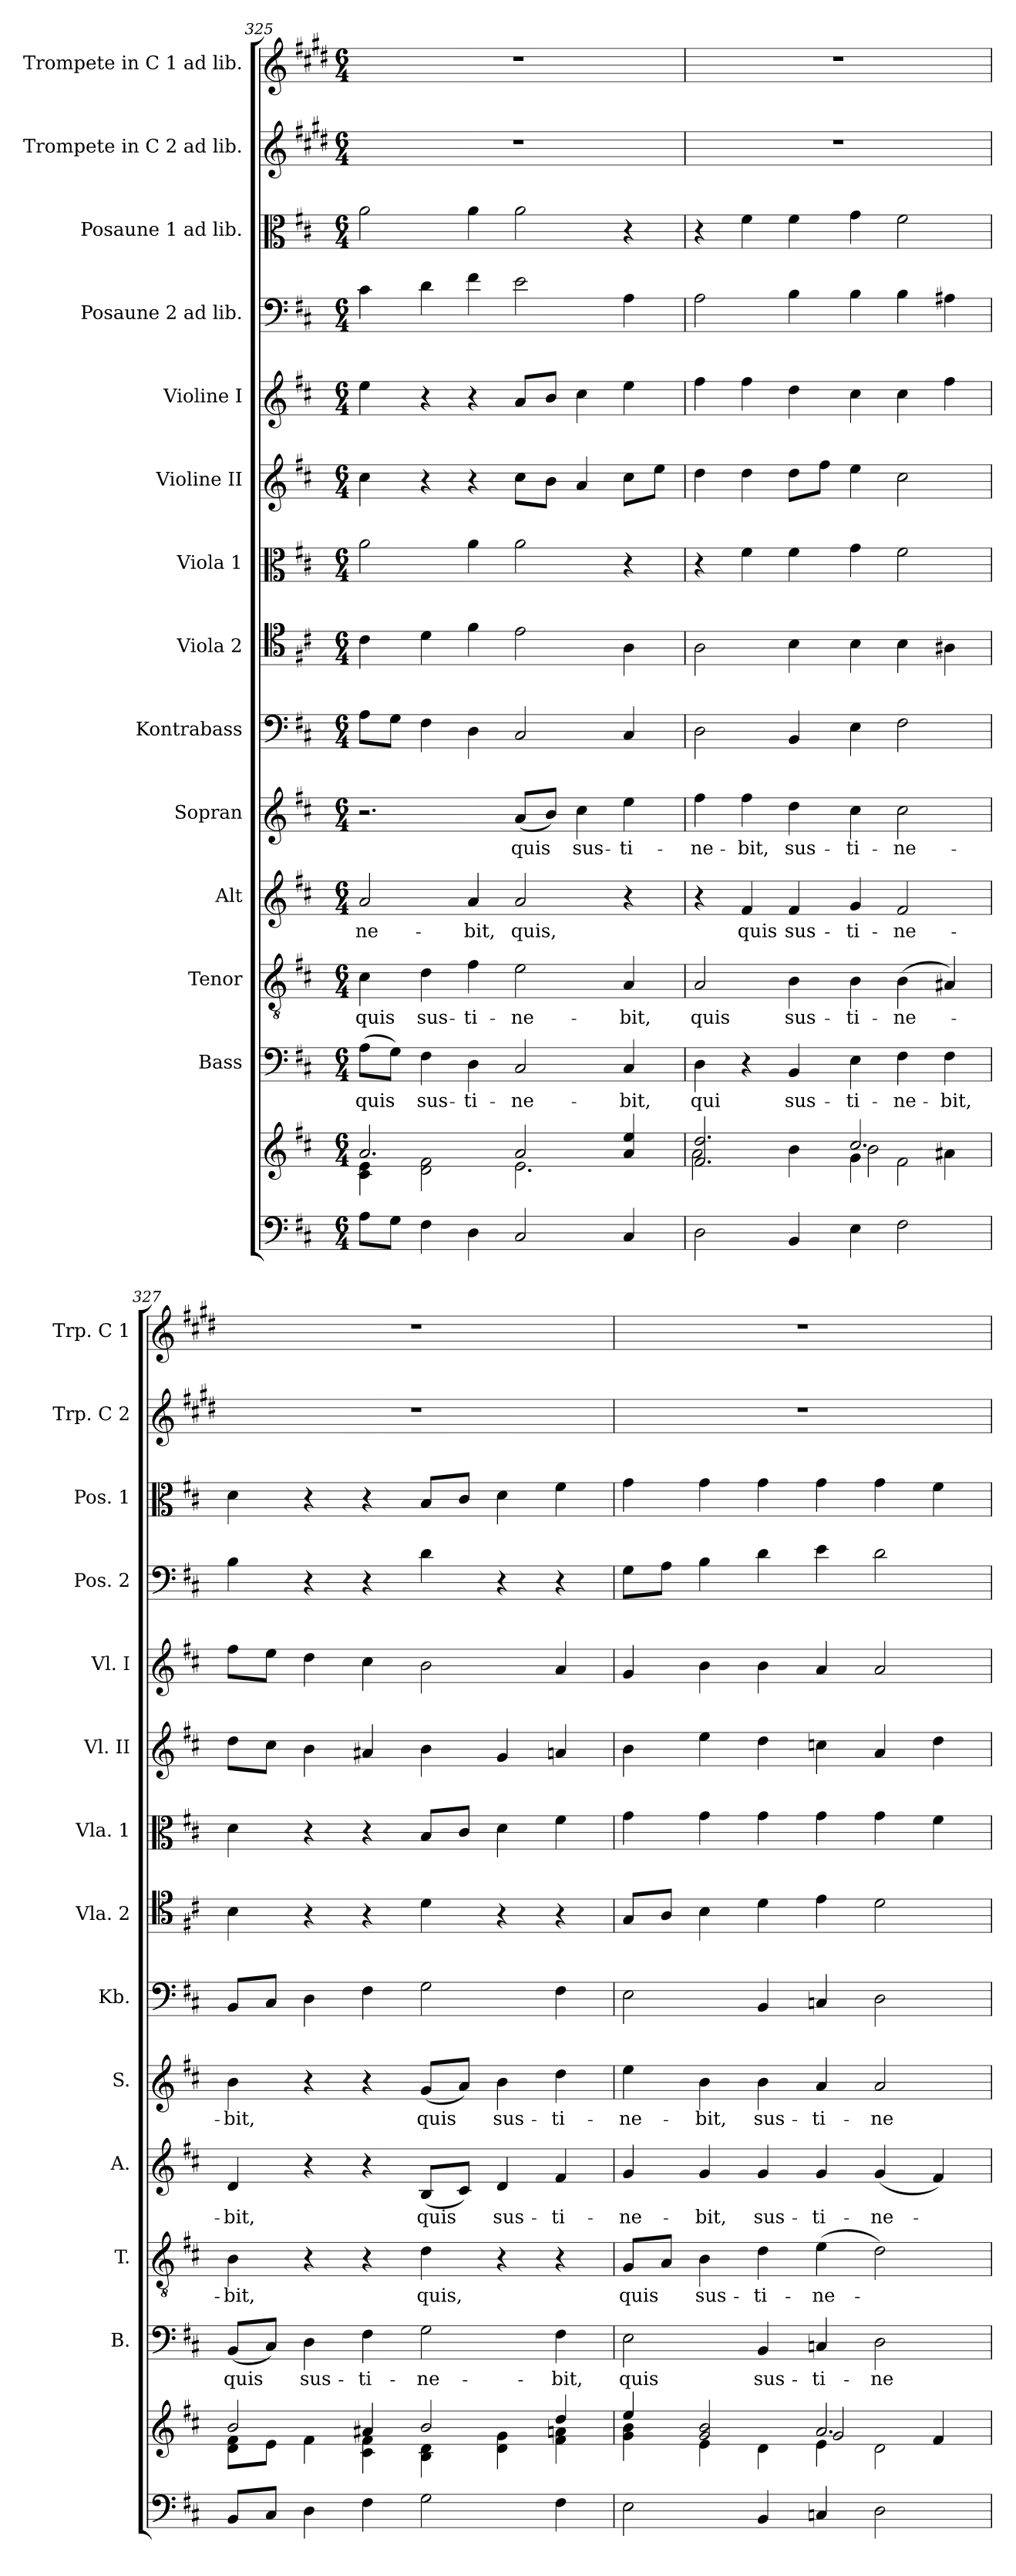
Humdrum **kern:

**kern	**kern	**kern	**text	**kern	**text	**kern	**text	**kern	**text	**kern	**kern	**kern	**kern	**kern	**kern	**kern	**kern	**kern
*part14	*part14	*part13	*part13	*part12	*part12	*part11	*part11	*part10	*part10	*part9	*part8	*part7	*part6	*part5	*part4	*part3	*part2	*part1
*staff15	*staff14	*staff13	*staff13	*staff12	*staff12	*staff11	*staff11	*staff10	*staff10	*staff9	*staff8	*staff7	*staff6	*staff5	*staff4	*staff3	*staff2	*staff1
*	*	*I"Bass	*	*I"Tenor	*	*I"Alt	*	*I"Sopran	*	*I"Kontrabass	*I"Viola 2	*I"Viola 1	*I"Violine II	*I"Violine I	*I"Posaune 2 ad lib.	*I"Posaune 1 ad lib.	*I"Trompete in C 2 ad lib.	*I"Trompete in C 1 ad lib.
*	*	*I'B.	*	*I'T.	*	*I'A.	*	*I'S.	*	*I'Kb.	*I'Vla. 2	*I'Vla. 1	*I'Vl. II	*I'Vl. I	*I'Pos. 2	*I'Pos. 1	*I'Trp. C 2	*I'Trp. C 1
*clefF4	*clefG2	*clefF4	*	*clefGv2	*	*clefG2	*	*clefG2	*	*clefF4	*clefC4	*clefC3	*clefG2	*clefG2	*clefF4	*clefC3	*clefG2	*clefG2
*	*	*	*	*	*	*	*	*	*	*ITrd7c12	*	*	*	*	*	*	*ITrd1c2	*ITrd1c2
*k[f#c#]	*k[f#c#]	*k[f#c#]	*	*k[f#c#]	*	*k[f#c#]	*	*k[f#c#]	*	*k[f#c#]	*k[f#c#]	*k[f#c#]	*k[f#c#]	*k[f#c#]	*k[f#c#]	*k[f#c#]	*k[f#c#]	*k[f#c#]
*D:	*D:	*D:	*	*D:	*	*D:	*	*D:	*	*D:	*D:	*D:	*D:	*D:	*D:	*D:	*D:	*D:
*M6/4	*M6/4	*M6/4	*	*M6/4	*	*M6/4	*	*M6/4	*	*M6/4	*M6/4	*M6/4	*M6/4	*M6/4	*M6/4	*M6/4	*M6/4	*M6/4
=325	=325	=325	=325	=325	=325	=325	=325	=325	=325	=325	=325	=325	=325	=325	=325	=325	=325	=325
*	*^	*	*	*	*	*	*	*	*	*	*	*	*	*	*	*	*	*
!	!	!	!	!LO:LY:b	!	!LO:LY:b	!	!LO:LY:b	!	!	!	!	!	!	!	!	!	!	!
8A\L	2.a/	4c#\ 4e\	(>8A\L	quis	4c#\	quis	2a/	-ne-	2.r	.	8AA\L	4c#\	2a\	4cc#\	4ee\	4c#\	2a\	1.r	1.r
8G\J	.	.	8G\J)	.	.	.	.	.	.	.	8GG\J	.	.	.	.	.	.	.	.
!	!	!	!	!LO:LY:b	!	!LO:LY:b	!	!	!	!	!	!	!	!	!	!	!	!	!
4F#\	.	2d\ 2f#\	4F#\	sus-	4d\	sus-	.	.	.	.	4FF#\	4d\	.	4r	4r	4d\	.	.	.
!	!	!	!	!LO:LY:b	!	!LO:LY:b	!	!LO:LY:b	!	!	!	!	!	!	!	!	!	!	!
4D\	.	.	4D\	-ti-	4f#\	-ti-	4a/	-bit,	.	.	4DD\	4f#\	4a\	4r	4r	4f#\	4a\	.	.
!	!	!	!	!LO:LY:b	!	!LO:LY:b	!	!LO:LY:b	!	!LO:LY:b	!	!	!	!	!	!	!	!	!
2C#/	2a/	2.e\	2C#/	-ne-	2e\	-ne-	2a/	quis,	(<8a/L	quis	2CC#/	2e\	2a\	8cc#\L	8a/L	2e\	2a\	.	.
.	.	.	.	.	.	.	.	.	8b/J)	.	.	.	.	8b\J	8b/J	.	.	.	.
!	!	!	!	!	!	!	!	!	!	!LO:LY:b	!	!	!	!	!	!	!	!	!
.	.	.	.	.	.	.	.	.	4cc#\	sus-	.	.	.	4a/	4cc#\	.	.	.	.
!	!	!	!	!LO:LY:b	!	!LO:LY:b	!	!	!	!LO:LY:b	!	!	!	!	!	!	!	!	!
4C#/	4a/ 4ee/	.	4C#/	-bit,	4A/	-bit,	4r	.	4ee\	-ti-	4CC#/	4A\	4r	8cc#\L	4ee\	4A\	4r	.	.
.	.	.	.	.	.	.	.	.	.	.	.	.	.	8ee\J	.	.	.	.	.
=326	=326	=326	=326	=326	=326	=326	=326	=326	=326	=326	=326	=326	=326	=326	=326	=326	=326	=326	=326
*	*	*^	*	*	*	*	*	*	*	*	*	*	*	*	*	*	*	*	*
!	!	!	!	!	!LO:LY:b	!	!LO:LY:b	!	!	!	!LO:LY:b	!	!	!	!	!	!	!	!	!
2D\	2.f#/ 2.dd/	2a\	2.ryy	4D\	qui	2A/	quis	4r	.	4ff#\	-ne-	2DD\	2A\	4r	4dd\	4ff#\	2A\	4r	1.r	1.r
!	!	!	!	!	!	!	!	!	!LO:LY:b	!	!LO:LY:b	!	!	!	!	!	!	!	!	!
.	.	.	.	4r	.	.	.	4f#/	quis	4ff#\	-bit,	.	.	4f#\	4dd\	4ff#\	.	4f#\	.	.
!	!	!	!	!	!LO:LY:b	!	!LO:LY:b	!	!LO:LY:b	!	!LO:LY:b	!	!	!	!	!	!	!	!	!
4BB/	.	4b\	.	4BB/	sus-	4B\	sus-	4f#/	sus-	4dd\	sus-	4BBB/	4B\	4f#\	8dd\L	4dd\	4B\	4f#\	.	.
.	.	.	.	.	.	.	.	.	.	.	.	.	.	.	8ff#\J	.	.	.	.	.
!	!	!	!	!	!LO:LY:b	!	!LO:LY:b	!	!LO:LY:b	!	!LO:LY:b	!	!	!	!	!	!	!	!	!
4E\	2.cc#/	2b\	4g\	4E\	-ti-	4B\	-ti-	4g/	-ti-	4cc#\	-ti-	4EE\	4B\	4g\	4ee\	4cc#\	4B\	4g\	.	.
!	!	!	!	!	!LO:LY:b	!	!LO:LY:b	!	!LO:LY:b	!	!LO:LY:b	!	!	!	!	!	!	!	!	!
2F#\	.	.	2f#\	4F#\	-ne-	(>4B\	-ne-	2f#/	-ne-	2cc#\	-ne-	2FF#\	4B\	2f#\	2cc#\	4cc#\	4B\	2f#\	.	.
!	!	!	!	!	!LO:LY:b	!	!	!	!	!	!	!	!	!	!	!	!	!	!	!
.	.	4a#X\	.	4F#\	-bit,	4A#X/)	.	.	.	.	.	.	4A#X\	.	.	4ff#\	4A#X\	.	.	.
*	*	*v	*v	*	*	*	*	*	*	*	*	*	*	*	*	*	*	*	*	*
=327	=327	=327	=327	=327	=327	=327	=327	=327	=327	=327	=327	=327	=327	=327	=327	=327	=327	=327	=327
!	!	!	!	!LO:LY:b	!	!LO:LY:b	!	!LO:LY:b	!	!LO:LY:b	!	!	!	!	!	!	!	!	!
8BB/L	2b/	8d\ 8f#\L	(<8BB/L	quis	4B\	-bit,	4d/	-bit,	4b\	-bit,	8BBB/L	4B\	4d\	8dd\L	8ff#\L	4B\	4d\	1.r	1.r
8C#/J	.	8e\J	8C#/J)	.	.	.	.	.	.	.	8CC#/J	.	.	8cc#\J	8ee\J	.	.	.	.
!	!	!	!	!LO:LY:b	!	!	!	!	!	!	!	!	!	!	!	!	!	!	!
4D\	.	4f#\	4D\	sus-	4r	.	4r	.	4r	.	4DD\	4r	4r	4b\	4dd\	4r	4r	.	.
!	!	!	!	!LO:LY:b	!	!	!	!	!	!	!	!	!	!	!	!	!	!	!
4F#\	4a#X/	4c#\ 4f#\	4F#\	-ti-	4r	.	4r	.	4r	.	4FF#\	4r	4r	4a#X/	4cc#\	4r	4r	.	.
!	!	!	!	!LO:LY:b	!	!LO:LY:b	!	!LO:LY:b	!	!LO:LY:b	!	!	!	!	!	!	!	!	!
2G\	2b/	4B\ 4d\	2G\	-ne-	4d\	quis,	(8B/L	quis	(<8g/L	quis	2GG\	4d\	8B/L	4b\	2b\	4d\	8B/L	.	.
.	.	.	.	.	.	.	8c#/J)	.	8a/J)	.	.	.	8c#/J	.	.	.	8c#/J	.	.
!	!	!	!	!	!	!	!	!LO:LY:b	!	!LO:LY:b	!	!	!	!	!	!	!	!	!
.	.	4d\ 4g\	.	.	4r	.	4d/	sus-	4b\	sus-	.	4r	4d\	4g/	.	4r	4d\	.	.
!	!	!	!	!LO:LY:b	!	!	!	!LO:LY:b	!	!LO:LY:b	!	!	!	!	!	!	!	!	!
4F#\	4dd/	4f#\ 4an\	4F#\	-bit,	4r	.	4f#/	-ti-	4dd\	-ti-	4FF#\	4r	4f#\	4an/	4a/	4r	4f#\	.	.
!!LO:PB:g=z
=328	=328	=328	=328	=328	=328	=328	=328	=328	=328	=328	=328	=328	=328	=328	=328	=328	=328	=328	=328
*	*	*^	*	*	*	*	*	*	*	*	*	*	*	*	*	*	*	*	*
!	!	!	!	!	!LO:LY:b	!	!LO:LY:b	!	!LO:LY:b	!	!LO:LY:b	!	!	!	!	!	!	!	!	!
2E\	4ee/	4g\ 4b\	2.ryy	2E\	quis	8G/L	quis	4g/	-ne-	4ee\	-ne-	2EE\	8G/L	4g\	4b\	4g/	8G\L	4g\	1.r	1.r
.	.	.	.	.	.	8A/J	.	.	.	.	.	.	8A/J	.	.	.	8A\J	.	.	.
!	!	!	!	!	!	!	!LO:LY:b	!	!LO:LY:b	!	!LO:LY:b	!	!	!	!	!	!	!	!	!
.	2g/ 2b/	4e\	.	.	.	4B\	sus-	4g/	-bit,	4b\	-bit,	.	4B\	4g\	4ee\	4b\	4B\	4g\	.	.
!	!	!	!	!	!LO:LY:b	!	!LO:LY:b	!	!LO:LY:b	!	!LO:LY:b	!	!	!	!	!	!	!	!	!
4BB/	.	4d\	.	4BB/	sus-	4d\	-ti-	4g/	sus-	4b\	sus-	4BBB/	4d\	4g\	4dd\	4b\	4d\	4g\	.	.
!	!	!	!	!	!LO:LY:b	!	!LO:LY:b	!	!LO:LY:b	!	!LO:LY:b	!	!	!	!	!	!	!	!	!
4Cn/	2.a/	4e\	2g/	4Cn/	-ti-	(>4e\	-ne-	4g/	-ti-	4a/	-ti-	4CCn/	4e\	4g\	4ccn\	4a/	4e\	4g\	.	.
!	!	!	!	!	!LO:LY:b	!	!	!	!LO:LY:b	!	!LO:LY:b	!	!	!	!	!	!	!	!	!
2D\	.	2d\	.	2D\	-ne-	2d\)	.	(<4g/	-ne-	2a/	-ne-	2DD\	2d\	4g\	4a/	2a/	2d\	4g\	.	.
.	.	.	4f#/	.	.	.	.	4f#/)	.	.	.	.	.	4f#\	4dd\	.	.	4f#\	.	.
*	*v	*v	*v	*	*	*	*	*	*	*	*	*	*	*	*	*	*	*	*	*
=	=	=	=	=	=	=	=	=	=	=	=	=	=	=	=	=	=	=
*-	*-	*-	*-	*-	*-	*-	*-	*-	*-	*-	*-	*-	*-	*-	*-	*-	*-	*-
